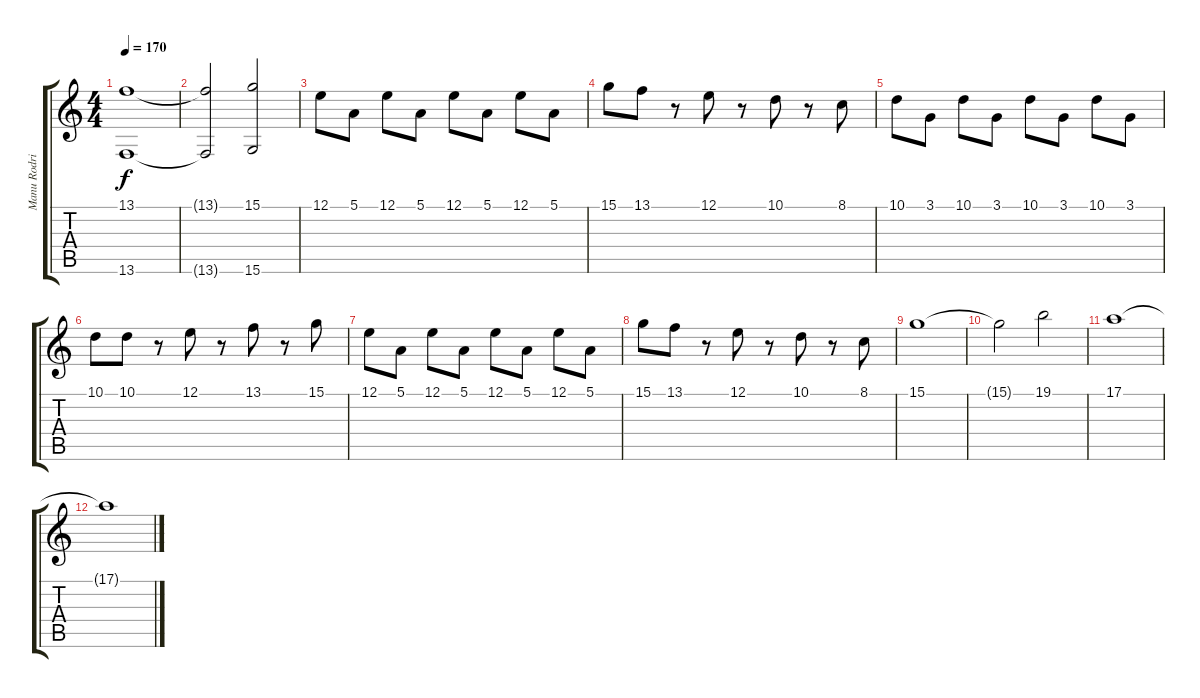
\track ("Manu Rodriguez" "Manu Rodri") {instrument stringensemble1}
\staff {score tabs}
\tuning (E4 B3 G3 D3 A2 E2) {hide}
\ts (4 4)
\tempo 170
\clef g2
\ks c
(13.1 13.6).1{dy f} |
(13.1{t} 13.6{t}).2 (15.1 15.6).2 |
12.1.8 5.1.8 12.1.8 5.1.8 12.1.8 5.1.8 12.1.8 5.1.8 |
15.1.8 13.1.8 r.8 12.1.8 r.8 10.1.8 r.8 8.1.8 |
10.1.8 3.1.8 10.1.8 3.1.8 10.1.8 3.1.8 10.1.8 3.1.8 |
10.1.8 10.1.8 r.8 12.1.8 r.8 13.1.8 r.8 15.1.8 |
12.1.8 5.1.8 12.1.8 5.1.8 12.1.8 5.1.8 12.1.8 5.1.8 |
15.1.8 13.1.8 r.8 12.1.8 r.8 10.1.8 r.8 8.1.8 |
15.1.1 |
15.1{t}.2 19.1.2 |
17.1.1 |
17.1{t}.1
